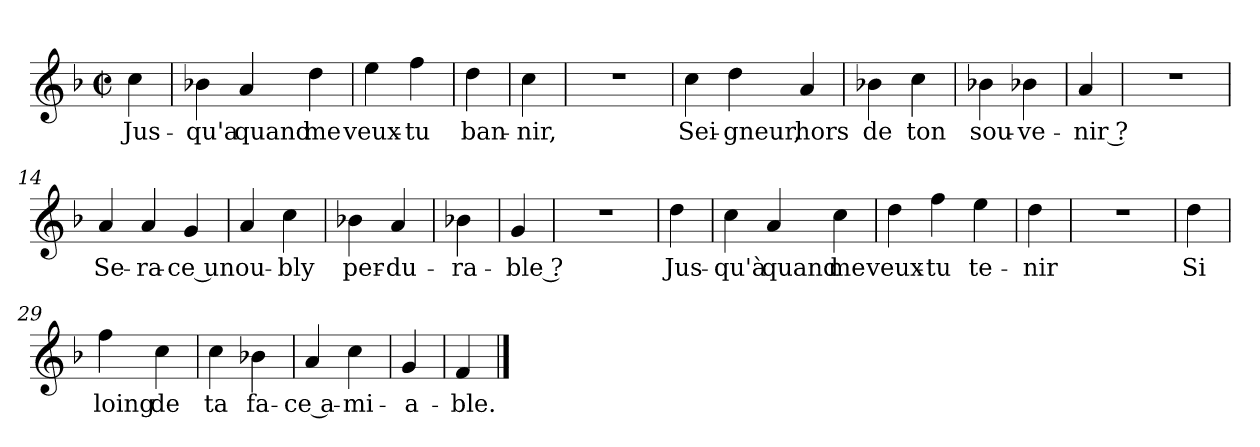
**kern	**text
*part1	*part1
*staff1	*staff1
*clefG2	*
*k[b-]	*
*F:	*
*M2/2	*
*met(c|)	*
=1	=1
4cc	Jus-
=2	=2
4b-X	-qu'a
4a	quand
4dd	me
=4	=4
4ee	veux -
4ff	tu
=5	=5
4dd	ban-
=6	=6
4cc	-nir,
=7	=7
1r	.
=8	=8
4cc	Sei-
4dd	-gneur,
4a	hors
=10	=10
4b-X	de
4cc	ton
=11	=11
4b-X	sou-
4b-X	-ve-
=12	=12
4a	-nir ?
=13	=13
1r	.
=14	=14
4a	Se-
4a	-ra -
4g	ce un
=16	=16
4a	ou-
4cc	-bly
=17	=17
4b-X	per-
4a	-du-
=18	=18
4b-X	-ra-
=19	=19
4g	-ble ?
=20	=20
1r	.
=21	=21
4dd	Jus-
=22	=22
4cc	-qu'à
4a	quand
4cc	me
=24	=24
4dd	veux -
4ff	tu
4ee	te-
=26	=26
4dd	-nir
=27	=27
1r	.
=28	=28
4dd	Si
=29	=29
4ff	loing
4cc	de
=30	=30
4cc	ta
4b-X	fa-
=31	=31
4a	-ce a-
4cc	-mi-
=32	=32
4g	-a-
=33	=33
4f	-ble.
==	==
*-	*-
